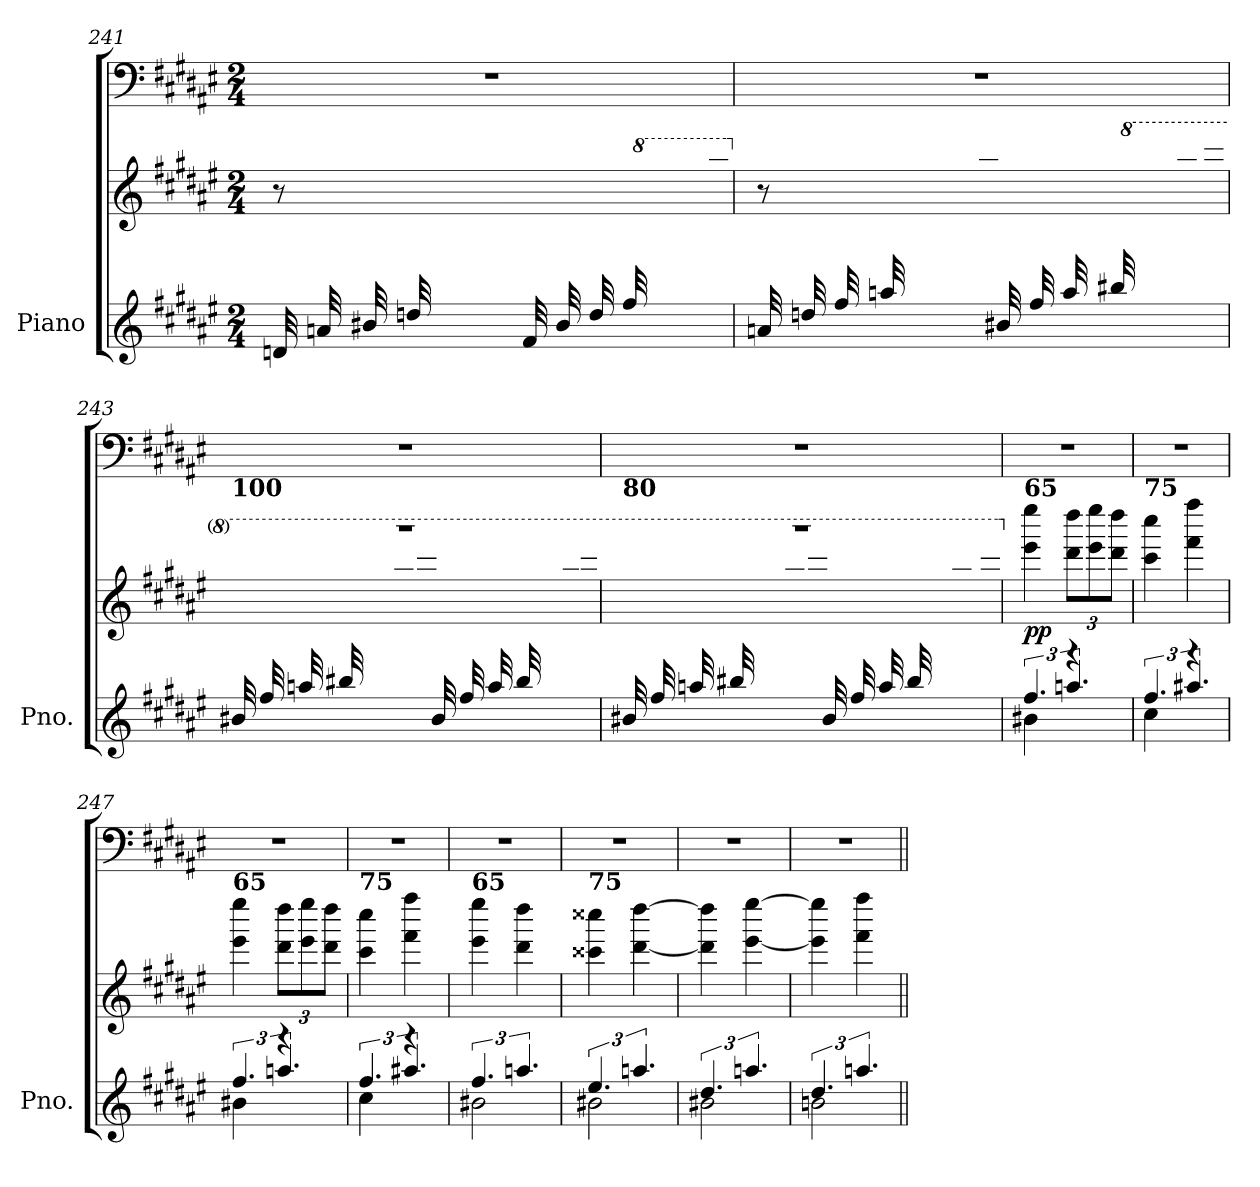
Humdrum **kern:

**kern	**kern	**kern	**dynam
*part1	*part1	*part1	*part1
*staff3	*staff2	*staff1	*staff1/2/3
*I"Piano	*	*	*
*I'Pno.	*	*	*
!!LO:LB:g=z
*clefG2	*clefG2	*clefF4	*
*k[f#c#g#d#a#e#]	*k[f#c#g#d#a#e#]	*k[f#c#g#d#a#e#]	*
*M2/4	*M2/4	*M2/4	*
=241	=241	=241	=241
*	*^	*	*
32dn/LLL	8r	8ryy	2r	.
32an/	.	.	.	.
32b#X/	.	.	.	.
32ddn/	.	.	.	.
*	*8va	*	*	*
8ryy	8ryy	32ff#\	.	.
.	.	32aan\	.	.
.	.	32bb#X\	.	.
.	.	32fff#\JJJ	.	.
*	*X8va	*	*	*
32f#/LLL	4ryy	8ryy	.	.
32b#/	.	.	.	.
32dd/	.	.	.	.
32ff#/	.	.	.	.
*	*8va	*	*	*
8ryy	.	32aa\	.	.
.	.	32bb#\	.	.
.	.	32dddn\	.	.
.	.	32aaan\JJJ	.	.
=242	=242	=242	=242	=242
*	*X8va	*	*	*
32an/LLL	8r	8ryy	2r	.
32ddn/	.	.	.	.
32ff#/	.	.	.	.
32aan/	.	.	.	.
*	*8va	*	*	*
8ryy	8ryy	32bb#X\	.	.
.	.	32dddn\	.	.
.	.	32fff#\	.	.
.	.	32bbb#X\JJJ	.	.
*	*X8va	*	*	*
32b#X/LLL	4ryy	8ryy	.	.
32ff#/	.	.	.	.
32aa/	.	.	.	.
32bb#X/	.	.	.	.
*	*8va	*	*	*
8ryy	.	32ddd\	.	.
.	.	32fff#\	.	.
.	.	32aaan\	.	.
.	.	32ddddn\JJJ	.	.
!!LO:LB:g=z
=243	=243	=243	=243	=243
*	*X8va	*	*	*
!	!	!	!LO:TX:b:B:t=100	!
32b#X/LLL	2r	8ryy	2r	.
32ff#/	.	.	.	.
32aan/	.	.	.	.
32bb#X/	.	.	.	.
*	*8va	*	*	*
8ryy	.	32dddn\	.	.
.	.	32fff#\	.	.
.	.	32aaan\	.	.
.	.	32ddddn\JJJ	.	.
*	*X8va	*	*	*
32b#/LLL	.	8ryy	.	.
32ff#/	.	.	.	.
32aa/	.	.	.	.
32bb#/	.	.	.	.
*	*8va	*	*	*
8ryy	.	32ddd\	.	.
.	.	32fff#\	.	.
.	.	32aaa\	.	.
.	.	32dddd\JJJ	.	.
=244	=244	=244	=244	=244
*	*X8va	*	*	*
!	!	!	!LO:TX:b:B:t=80	!
32b#X/LLL	2r	8ryy	2r	.
32ff#/	.	.	.	.
32aan/	.	.	.	.
32bb#X/	.	.	.	.
*	*8va	*	*	*
8ryy	.	32dddn\	.	.
.	.	32fff#\	.	.
.	.	32aaan\	.	.
.	.	32ddddn\JJJ	.	.
*	*X8va	*	*	*
32b#/LLL	.	8ryy	.	.
32ff#/	.	.	.	.
32aa/	.	.	.	.
32bb#/	.	.	.	.
*	*8va	*	*	*
8ryy	.	32ddd#X\	.	.
.	.	32fff#\	.	.
.	.	32aaa\	.	.
.	.	32dddd#X\JJJ	.	.
*	*v	*v	*	*
!!LO:PB:g=z
=245	=245	=245	=245
*^	*	*	*
*	*	*X8va	*	*
*	*	*^	*	*
!	!	!	!	!LO:TX:b:B:t=65	!
!	!	!LO:TX:a:i:t=un poco più lento	!	!	!
!	!	!	!	!	!LO:DY:b=2
*	*	*v	*v	*	*
4b#X\	6.ff#/	4eee#\ 4eeee#\	2r	pp
*	*	*Xbrackettup	*	*
4r	6.aan/	12ddd#\ 12dddd#\L	.	.
.	.	12eee#\ 12eeee#\	.	.
.	.	12ddd#\ 12dddd#\J	.	.
=246	=246	=246	=246	=246
!	!	!	!LO:TX:b:B:t=75	!
4cc#\	6.ff#/	4ccc#\ 4cccc#\	2r	.
4r	6.aa#X/	4fff#\ 4ffff#\	.	.
=247	=247	=247	=247	=247
!	!	!	!LO:TX:b:B:t=65	!
4b#X\	6.ff#/	4eee#\ 4eeee#\	2r	.
4r	6.aan/	12ddd#\ 12dddd#\L	.	.
.	.	12eee#\ 12eeee#\	.	.
.	.	12ddd#\ 12dddd#\J	.	.
=248	=248	=248	=248	=248
!	!	!	!LO:TX:b:B:t=75	!
4cc#\	6.ff#/	4ccc#\ 4cccc#\	2r	.
4r	6.aa#X/	4fff#\ 4ffff#\	.	.
=249	=249	=249	=249	=249
!	!	!	!LO:TX:b:B:t=65	!
2b#X\	6.ff#/	4eee#\ 4eeee#\	2r	.
.	6.aan/	4ddd#\ 4dddd#\	.	.
=250	=250	=250	=250	=250
!	!	!	!LO:TX:b:B:t=75	!
2b#X\	6.ee#/	4ccc##X\ 4cccc##X\	2r	.
.	6.aan/	[4ddd#\ [4dddd#\	.	.
!!LO:LB:g=z
=251	=251	=251	=251	=251
2b#X\	6.dd#/	4ddd#\] 4dddd#\]	2r	.
.	6.aan/	[4eee#\ [4eeee#\	.	.
=252	=252	=252	=252	=252
2bn\	6.dd#/	4eee#\] 4eeee#\]	2r	.
.	6.aan/	4fff#\ 4ffff#\	.	.
*v	*v	*	*	*
=||	=||	=||	=||
*-	*-	*-	*-
